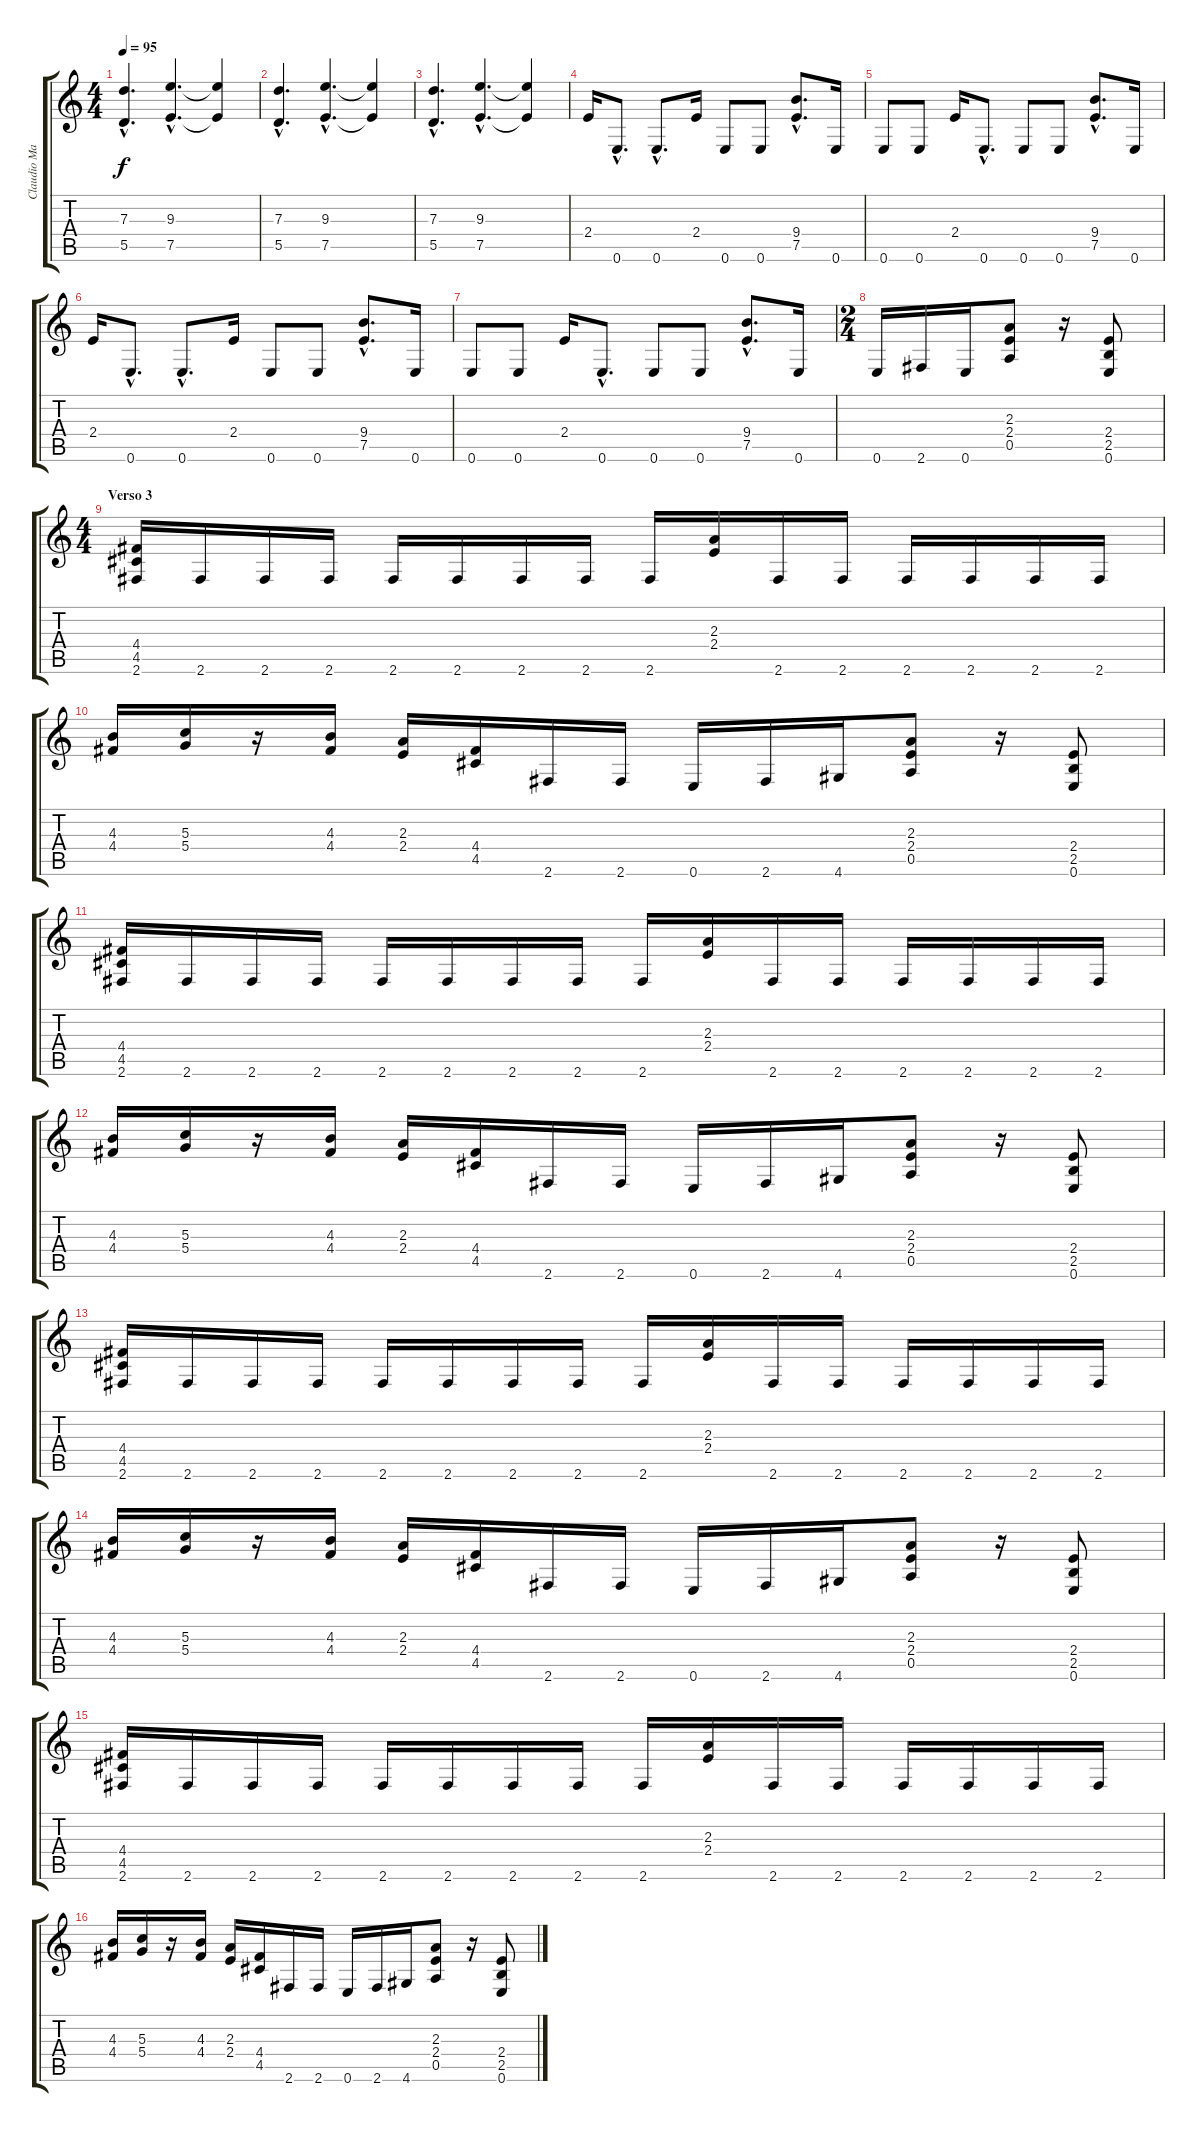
\track ("Claudio Marciello Gtr 2" "Claudio Ma") {instrument distortionguitar}
\staff {score tabs}
\tuning (E4 B3 G3 D3 A2 E2) {hide}
\ts (4 4)
\tempo 95
\clef g2
\ks c
(7.3{hac} 5.5{hac}).4{d dy f} (9.3{hac} 7.5{hac}).4{d} (9.3{t} 7.5{t}).4 |
(7.3{hac} 5.5{hac}).4{d} (9.3{hac} 7.5{hac}).4{d} (9.3{t} 7.5{t}).4 |
(7.3{hac} 5.5{hac}).4{d} (9.3{hac} 7.5{hac}).4{d} (9.3{t} 7.5{t}).4 |
2.4.16 0.6{hac}.8{d} 0.6{hac}.8{d} 2.4.16 0.6.8 0.6.8 (9.4{hac} 7.5{hac}).8{d} 0.6.16 |
0.6.8 0.6.8 2.4.16 0.6{hac}.8{d} 0.6.8 0.6.8 (9.4{hac} 7.5{hac}).8{d} 0.6.16 |
2.4.16 0.6{hac}.8{d} 0.6{hac}.8{d} 2.4.16 0.6.8 0.6.8 (9.4{hac} 7.5{hac}).8{d} 0.6.16 |
0.6.8 0.6.8 2.4.16 0.6{hac}.8{d} 0.6.8 0.6.8 (9.4{hac} 7.5{hac}).8{d} 0.6.16 |
\ts (2 4)
0.6.16 2.6.16 0.6.16 (2.3 2.4 0.5).8 r.16 (2.4 2.5 0.6).8 |
\ts (4 4)
\section ("" "Verso 3")
(4.4 4.5 2.6).16 2.6.16 2.6.16 2.6.16 2.6.16 2.6.16 2.6.16 2.6.16 2.6.16 (2.3 2.4).16 2.6.16 2.6.16 2.6.16 2.6.16 2.6.16 2.6.16 |
(4.3 4.4).16 (5.3 5.4).16 r.16 (4.3 4.4).16 (2.3 2.4).16 (4.4 4.5).16 2.6.16 2.6.16 0.6.16 2.6.16 4.6.16 (2.3 2.4 0.5).8 r.16 (2.4 2.5 0.6).8 |
(4.4 4.5 2.6).16 2.6.16 2.6.16 2.6.16 2.6.16 2.6.16 2.6.16 2.6.16 2.6.16 (2.3 2.4).16 2.6.16 2.6.16 2.6.16 2.6.16 2.6.16 2.6.16 |
(4.3 4.4).16 (5.3 5.4).16 r.16 (4.3 4.4).16 (2.3 2.4).16 (4.4 4.5).16 2.6.16 2.6.16 0.6.16 2.6.16 4.6.16 (2.3 2.4 0.5).8 r.16 (2.4 2.5 0.6).8 |
(4.4 4.5 2.6).16 2.6.16 2.6.16 2.6.16 2.6.16 2.6.16 2.6.16 2.6.16 2.6.16 (2.3 2.4).16 2.6.16 2.6.16 2.6.16 2.6.16 2.6.16 2.6.16 |
(4.3 4.4).16 (5.3 5.4).16 r.16 (4.3 4.4).16 (2.3 2.4).16 (4.4 4.5).16 2.6.16 2.6.16 0.6.16 2.6.16 4.6.16 (2.3 2.4 0.5).8 r.16 (2.4 2.5 0.6).8 |
(4.4 4.5 2.6).16 2.6.16 2.6.16 2.6.16 2.6.16 2.6.16 2.6.16 2.6.16 2.6.16 (2.3 2.4).16 2.6.16 2.6.16 2.6.16 2.6.16 2.6.16 2.6.16 |
(4.3 4.4).16 (5.3 5.4).16 r.16 (4.3 4.4).16 (2.3 2.4).16 (4.4 4.5).16 2.6.16 2.6.16 0.6.16 2.6.16 4.6.16 (2.3 2.4 0.5).8 r.16 (2.4 2.5 0.6).8
